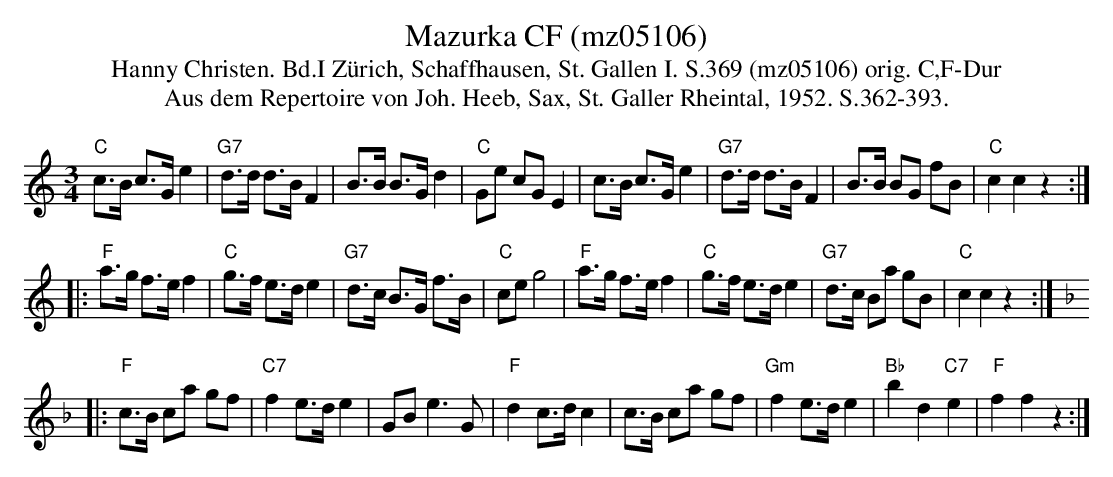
X:1
T: Mazurka CF (mz05106)
T:Hanny Christen. Bd.I Zürich, Schaffhausen, St. Gallen I. S.369 (mz05106) orig. C,F-Dur
T: Aus dem Repertoire von Joh. Heeb, Sax, St. Galler Rheintal, 1952. S.362-393.
M:3/4
L:1/8
K:C %%MIDI gchordon
"C"c>B c>G e2 | "G7"d>d d>B F2 | B>B B>G d2 | "C"Ge cG E2 | c>B c>G e2 | "G7"d>d d>B F2 | B>B BG fB | "C"c2c2z2 ::
"F"a>g f>ef2 | "C"g>f e>de2 | "G7"d>c B>G f>B | "C"ceg4 | "F"a>g f>ef2 | "C"g>f e>de2 | "G7"d>c Ba gB | "C"c2c2z2:: [K:F]
"F"c>B ca gf | "C7"f2e>de2 | GB e3G | "F"d2 c>dc2 | c>B ca gf | "Gm"f2e>de2 | "Bb"b2d2"C7"e2 | "F"f2f2z2 :|
